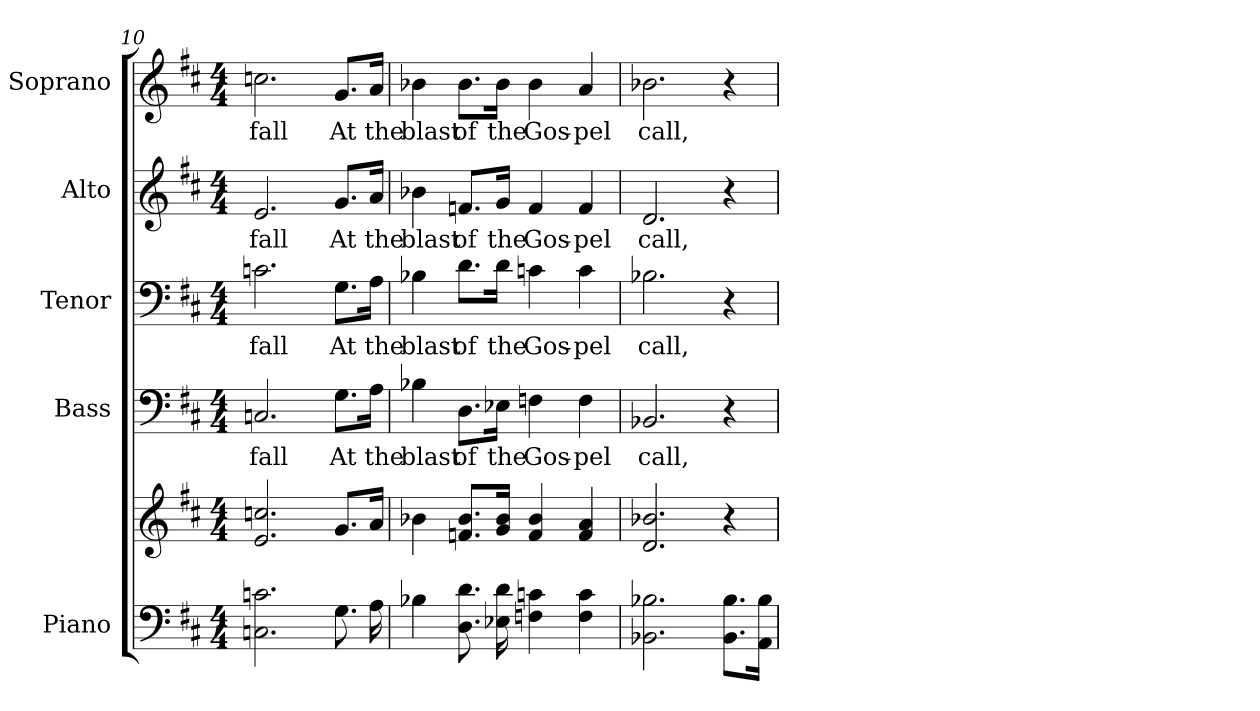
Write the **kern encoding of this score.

**kern	**kern	**kern	**text	**kern	**text	**kern	**text	**kern	**text
*part5	*part5	*part4	*part4	*part3	*part3	*part2	*part2	*part1	*part1
*staff6	*staff5	*staff4	*staff4	*staff3	*staff3	*staff2	*staff2	*staff1	*staff1
*I"Piano	*	*I"Bass	*	*I"Tenor	*	*I"Alto	*	*I"Soprano	*
*I'Pno.	*	*I'B.	*	*I'T.	*	*I'A.	*	*I'S.	*
*clefF4	*clefG2	*clefF4	*	*clefF4	*	*clefG2	*	*clefG2	*
*k[f#c#]	*k[f#c#]	*k[f#c#]	*	*k[f#c#]	*	*k[f#c#]	*	*k[f#c#]	*
*D:	*D:	*D:	*	*D:	*	*D:	*	*D:	*
*M4/4	*M4/4	*M4/4	*	*M4/4	*	*M4/4	*	*M4/4	*
=10	=10	=10	=10	=10	=10	=10	=10	=10	=10
!	!	!	!LO:LY:b:color=#000000	!	!	!	!	!	!
!	!	!	!	!	!LO:LY:b:color=#000000	!	!	!	!
!	!	!	!	!	!	!	!LO:LY:b:color=#000000	!	!
!	!	!	!	!	!	!	!	!	!LO:LY:b:color=#000000
2.Cni\ 2.cni	2.ei/ 2.ccni	2.Cni/	fall	2.cni\	fall	2.ei/	fall	2.ccni\	fall
!	!	!	!LO:LY:b:color=#000000	!	!	!	!	!	!
!	!	!	!	!	!LO:LY:b:color=#000000	!	!	!	!
!	!	!	!	!	!	!	!LO:LY:b:color=#000000	!	!
!	!	!	!	!	!	!	!	!	!LO:LY:b:color=#000000
8.Gi\	8.gi/L	8.Gi\L	At	8.Gi\L	At	8.gi/L	At	8.gi/L	At
!	!	!	!LO:LY:b:color=#000000	!	!	!	!	!	!
!	!	!	!	!	!LO:LY:b:color=#000000	!	!	!	!
!	!	!	!	!	!	!	!LO:LY:b:color=#000000	!	!
!	!	!	!	!	!	!	!	!	!LO:LY:b:color=#000000
16Ai\	16ai/Jk	16Ai\Jk	the	16Ai\Jk	the	16ai/Jk	the	16ai/Jk	the
!!LO:PB:g=z
=11	=11	=11	=11	=11	=11	=11	=11	=11	=11
!	!	!	!LO:LY:b:color=#000000	!	!	!	!	!	!
!	!	!	!	!	!LO:LY:b:color=#000000	!	!	!	!
!	!	!	!	!	!	!	!LO:LY:b:color=#000000	!	!
!	!	!	!	!	!	!	!	!	!LO:LY:b:color=#000000
4B-Xi\	4b-Xi\	4B-Xi\	blast	4B-Xi\	blast	4b-Xi\	blast	4b-Xi\	blast
!	!	!	!LO:LY:b:color=#000000	!	!	!	!	!	!
!	!	!	!	!	!LO:LY:b:color=#000000	!	!	!	!
!	!	!	!	!	!	!	!LO:LY:b:color=#000000	!	!
!	!	!	!	!	!	!	!	!	!LO:LY:b:color=#000000
8.Di\ 8.di	8.fni/ 8.b-i/L	8.Di\L	of	8.di\L	of	8.fni/L	of	8.b-i\L	of
!	!	!	!LO:LY:b:color=#000000	!	!	!	!	!	!
!	!	!	!	!	!LO:LY:b:color=#000000	!	!	!	!
!	!	!	!	!	!	!	!LO:LY:b:color=#000000	!	!
!	!	!	!	!	!	!	!	!	!LO:LY:b:color=#000000
16E-Xi\ 16di	16gi/ 16b-i/Jk	16E-Xi\Jk	the	16di\Jk	the	16gi/Jk	the	16b-i\Jk	the
!	!	!	!LO:LY:b:color=#000000	!	!	!	!	!	!
!	!	!	!	!	!LO:LY:b:color=#000000	!	!	!	!
!	!	!	!	!	!	!	!LO:LY:b:color=#000000	!	!
!	!	!	!	!	!	!	!	!	!LO:LY:b:color=#000000
4Fni\ 4cni	4fi/ 4b-i	4Fni\	Gos-	4cni\	Gos-	4fi/	Gos-	4b-i\	Gos-
!	!	!	!LO:LY:b:color=#000000	!	!	!	!	!	!
!	!	!	!	!	!LO:LY:b:color=#000000	!	!	!	!
!	!	!	!	!	!	!	!LO:LY:b:color=#000000	!	!
!	!	!	!	!	!	!	!	!	!LO:LY:b:color=#000000
4Fi\ 4ci	4fi/ 4ai	4Fi\	-pel	4ci\	-pel	4fi/	-pel	4ai/	-pel
=12	=12	=12	=12	=12	=12	=12	=12	=12	=12
!	!	!	!LO:LY:b:color=#000000	!	!	!	!	!	!
!	!	!	!	!	!LO:LY:b:color=#000000	!	!	!	!
!	!	!	!	!	!	!	!LO:LY:b:color=#000000	!	!
!	!	!	!	!	!	!	!	!	!LO:LY:b:color=#000000
2.BB-Xi\ 2.B-Xi	2.di/ 2.b-Xi	2.BB-Xi/	call,	2.B-Xi\	call,	2.di/	call,	2.b-Xi\	call,
8.BB-i\ 8.B-iL	4r	4r	.	4r	.	4r	.	4r	.
16AAi\ 16B-iJk	.	.	.	.	.	.	.	.	.
=	=	=	=	=	=	=	=	=	=
*-	*-	*-	*-	*-	*-	*-	*-	*-	*-
